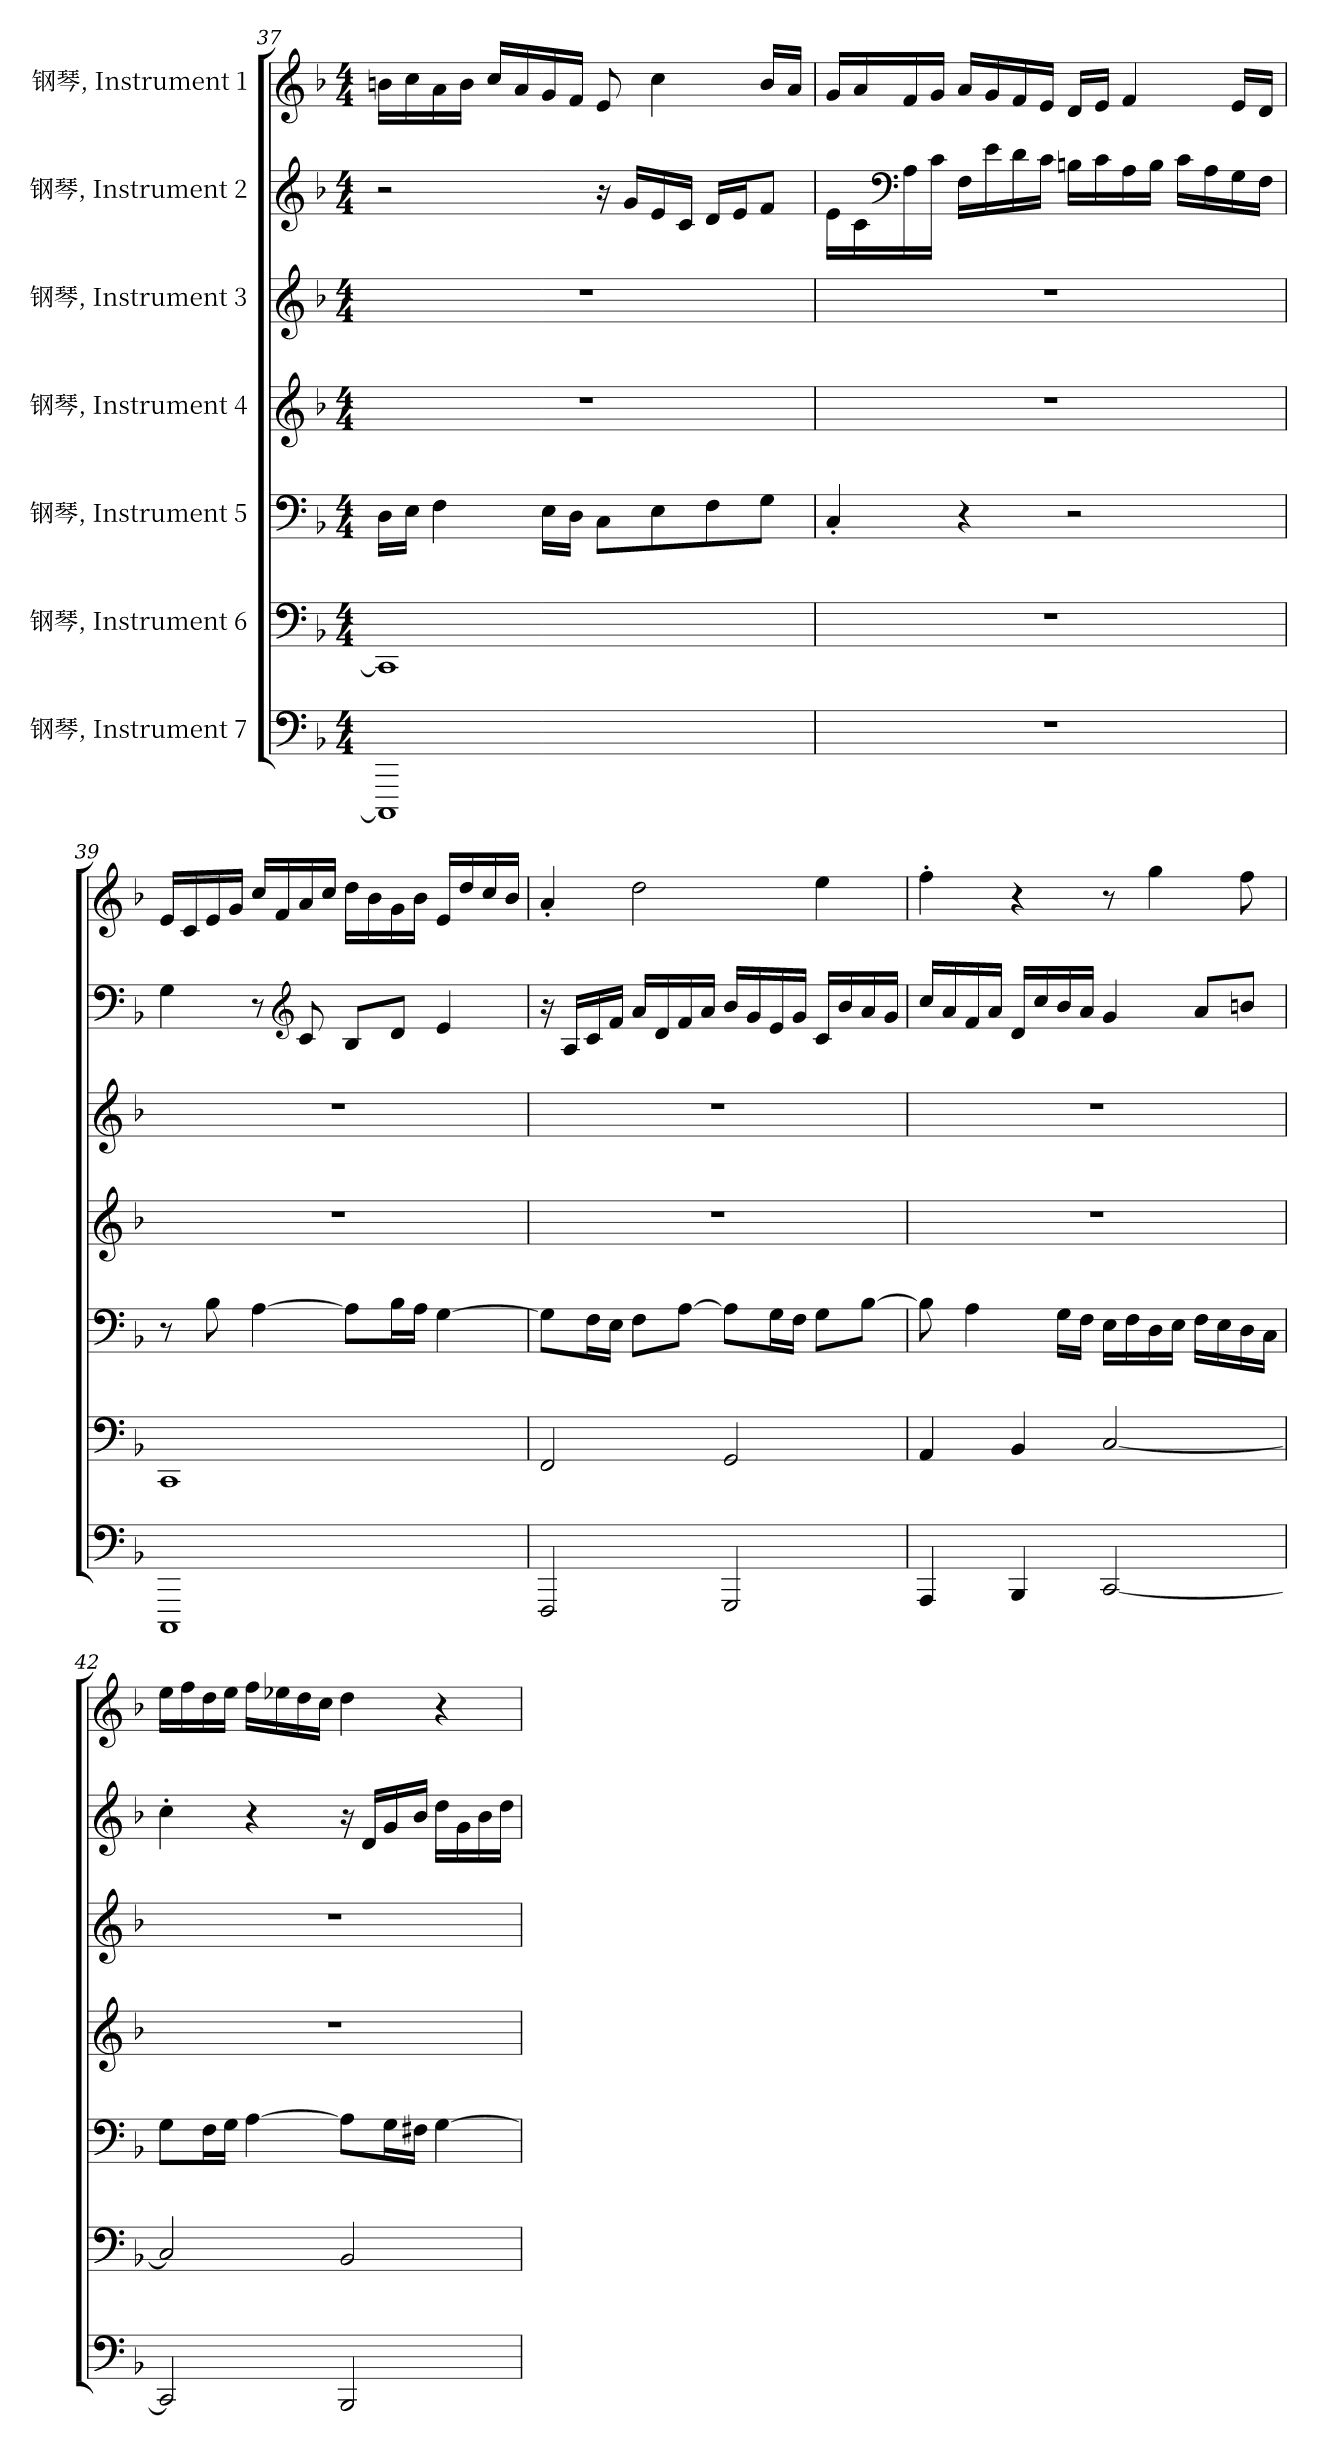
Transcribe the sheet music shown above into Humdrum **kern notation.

**kern	**kern	**kern	**kern	**kern	**kern	**kern
*part7	*part6	*part5	*part4	*part3	*part2	*part1
*staff7	*staff6	*staff5	*staff4	*staff3	*staff2	*staff1
*I"钢琴, Instrument 7	*I"钢琴, Instrument 6	*I"钢琴, Instrument 5	*I"钢琴, Instrument 4	*I"钢琴, Instrument 3	*I"钢琴, Instrument 2	*I"钢琴, Instrument 1
!!LO:PB:g=z
*clefF4	*clefF4	*clefF4	*clefG2	*clefG2	*clefG2	*clefG2
*k[b-]	*k[b-]	*k[b-]	*k[b-]	*k[b-]	*k[b-]	*k[b-]
*M4/4	*M4/4	*M4/4	*M4/4	*M4/4	*M4/4	*M4/4
=37	=37	=37	=37	=37	=37	=37
1CCC]	1CC]	16D\LL	1r	1r	2r	16bn\LL
.	.	16E\JJ	.	.	.	16cc\
.	.	4F\	.	.	.	16a\
.	.	.	.	.	.	16b\JJ
.	.	.	.	.	.	16cc/LL
.	.	.	.	.	.	16a/
.	.	16E\LL	.	.	.	16g/
.	.	16D\JJ	.	.	.	16f/JJ
.	.	8C\L	.	.	16r	8e/
.	.	.	.	.	16g/LL	.
.	.	8E\	.	.	16e/	4cc\
.	.	.	.	.	16c/JJ	.
.	.	8F\	.	.	16d/LL	.
.	.	.	.	.	16e/J	.
.	.	8G\J	.	.	8f/J	16b/LL
.	.	.	.	.	.	16a/JJ
=38	=38	=38	=38	=38	=38	=38
1r	1r	4C'/	1r	1r	16e\LL	16g/LL
.	.	.	.	.	16c\	16a/
*	*	*	*	*	*clefF4	*
.	.	.	.	.	16A\	16f/
.	.	.	.	.	16c\JJ	16g/JJ
.	.	4r	.	.	16F\LL	16a/LL
.	.	.	.	.	16e\	16g/
.	.	.	.	.	16d\	16f/
.	.	.	.	.	16c\JJ	16e/JJ
.	.	2r	.	.	16Bn\LL	16d/LL
.	.	.	.	.	16c\	16e/JJ
.	.	.	.	.	16A\	4f/
.	.	.	.	.	16B\JJ	.
.	.	.	.	.	16c\LL	.
.	.	.	.	.	16A\	.
.	.	.	.	.	16G\	16e/LL
.	.	.	.	.	16F\JJ	16d/JJ
!!LO:PB:g=z
=39	=39	=39	=39	=39	=39	=39
1CCC	1CC	8r	1r	1r	4G\	16e/LL
.	.	.	.	.	.	16c/
.	.	8B-\	.	.	.	16e/
.	.	.	.	.	.	16g/JJ
.	.	[4A\	.	.	8r	16cc/LL
.	.	.	.	.	.	16f/
*	*	*	*	*	*clefG2	*
.	.	.	.	.	8c/	16a/
.	.	.	.	.	.	16cc/JJ
.	.	8A\L]	.	.	8B-/L	16dd\LL
.	.	.	.	.	.	16b-\
.	.	16B-\L	.	.	8d/J	16g\
.	.	16A\JJ	.	.	.	16b-\JJ
.	.	[4G\	.	.	4e/	16e/LL
.	.	.	.	.	.	16dd/
.	.	.	.	.	.	16cc/
.	.	.	.	.	.	16b-/JJ
=40	=40	=40	=40	=40	=40	=40
2FFF/	2FF/	8G\L]	1r	1r	16r	4a'/
.	.	.	.	.	16A/LL	.
.	.	16F\L	.	.	16c/	.
.	.	16E\JJ	.	.	16f/JJ	.
.	.	8F\L	.	.	16a/LL	2dd\
.	.	.	.	.	16d/	.
.	.	[8A\J	.	.	16f/	.
.	.	.	.	.	16a/JJ	.
2GGG/	2GG/	8A\L]	.	.	16b-/LL	.
.	.	.	.	.	16g/	.
.	.	16G\L	.	.	16e/	.
.	.	16F\JJ	.	.	16g/JJ	.
.	.	8G\L	.	.	16c/LL	4ee\
.	.	.	.	.	16b-/	.
.	.	[8B-\J	.	.	16a/	.
.	.	.	.	.	16g/JJ	.
!!LO:PB:g=z
=41	=41	=41	=41	=41	=41	=41
4AAA/	4AA/	8B-\]	1r	1r	16cc/LL	4ff'\
.	.	.	.	.	16a/	.
.	.	4A\	.	.	16f/	.
.	.	.	.	.	16a/JJ	.
4BBB-/	4BB-/	.	.	.	16d/LL	4r
.	.	.	.	.	16cc/	.
.	.	16G\LL	.	.	16b-/	.
.	.	16F\JJ	.	.	16a/JJ	.
[2CC/	[2C/	16E\LL	.	.	4g/	8r
.	.	16F\	.	.	.	.
.	.	16D\	.	.	.	4gg\
.	.	16E\JJ	.	.	.	.
.	.	16F\LL	.	.	8a/L	.
.	.	16E\	.	.	.	.
.	.	16D\	.	.	8bn/J	8ff\
.	.	16C\JJ	.	.	.	.
=42	=42	=42	=42	=42	=42	=42
2CC/]	2C/]	8G\L	1r	1r	4cc'\	16ee\LL
.	.	.	.	.	.	16ff\
.	.	16F\L	.	.	.	16dd\
.	.	16G\JJ	.	.	.	16ee\JJ
.	.	[4A\	.	.	4r	16ff\LL
.	.	.	.	.	.	16ee-X\
.	.	.	.	.	.	16dd\
.	.	.	.	.	.	16cc\JJ
2BBB-/	2BB-/	8A\L]	.	.	16r	4dd\
.	.	.	.	.	16d/LL	.
.	.	16G\L	.	.	16g/	.
.	.	16F#X\JJ	.	.	16b-/JJ	.
.	.	[4G\	.	.	16dd\LL	4r
.	.	.	.	.	16g\	.
.	.	.	.	.	16b-\	.
.	.	.	.	.	16dd\JJ	.
=	=	=	=	=	=	=
*-	*-	*-	*-	*-	*-	*-
